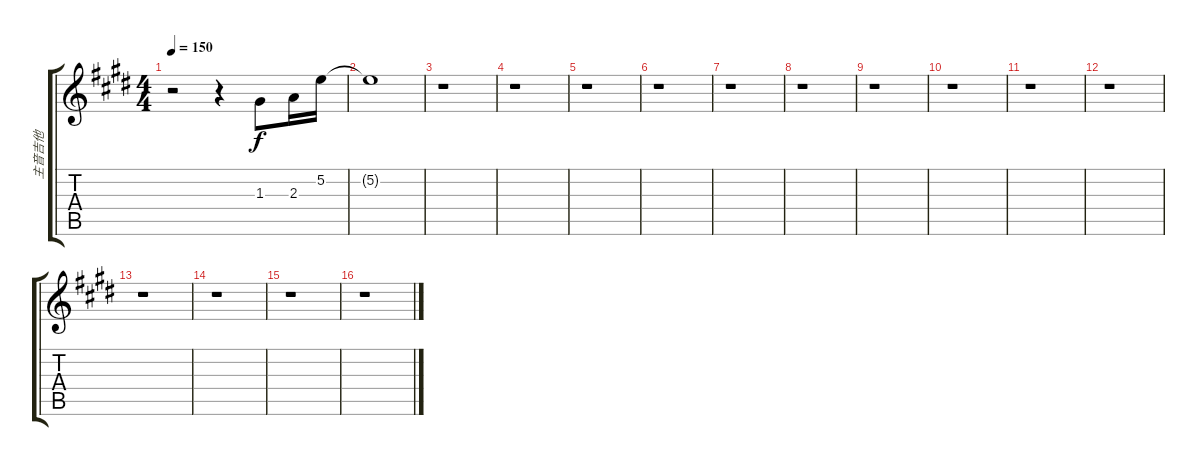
\track ("主音吉他" "主音吉他") {instrument overdrivenguitar}
\staff {score tabs}
\tuning (E4 B3 G3 D3 A2 E2) {hide}
\ts (4 4)
\tempo 150
\clef g2
\ks e
r.2{dy f} r.4 1.3.8 2.3.16 5.2.16 |
5.2{t}.1 |
r.1 |
r.1 |
r.1 |
r.1 |
r.1 |
r.1 |
r.1 |
r.1 |
r.1 |
r.1 |
r.1 |
r.1 |
r.1 |
r.1
